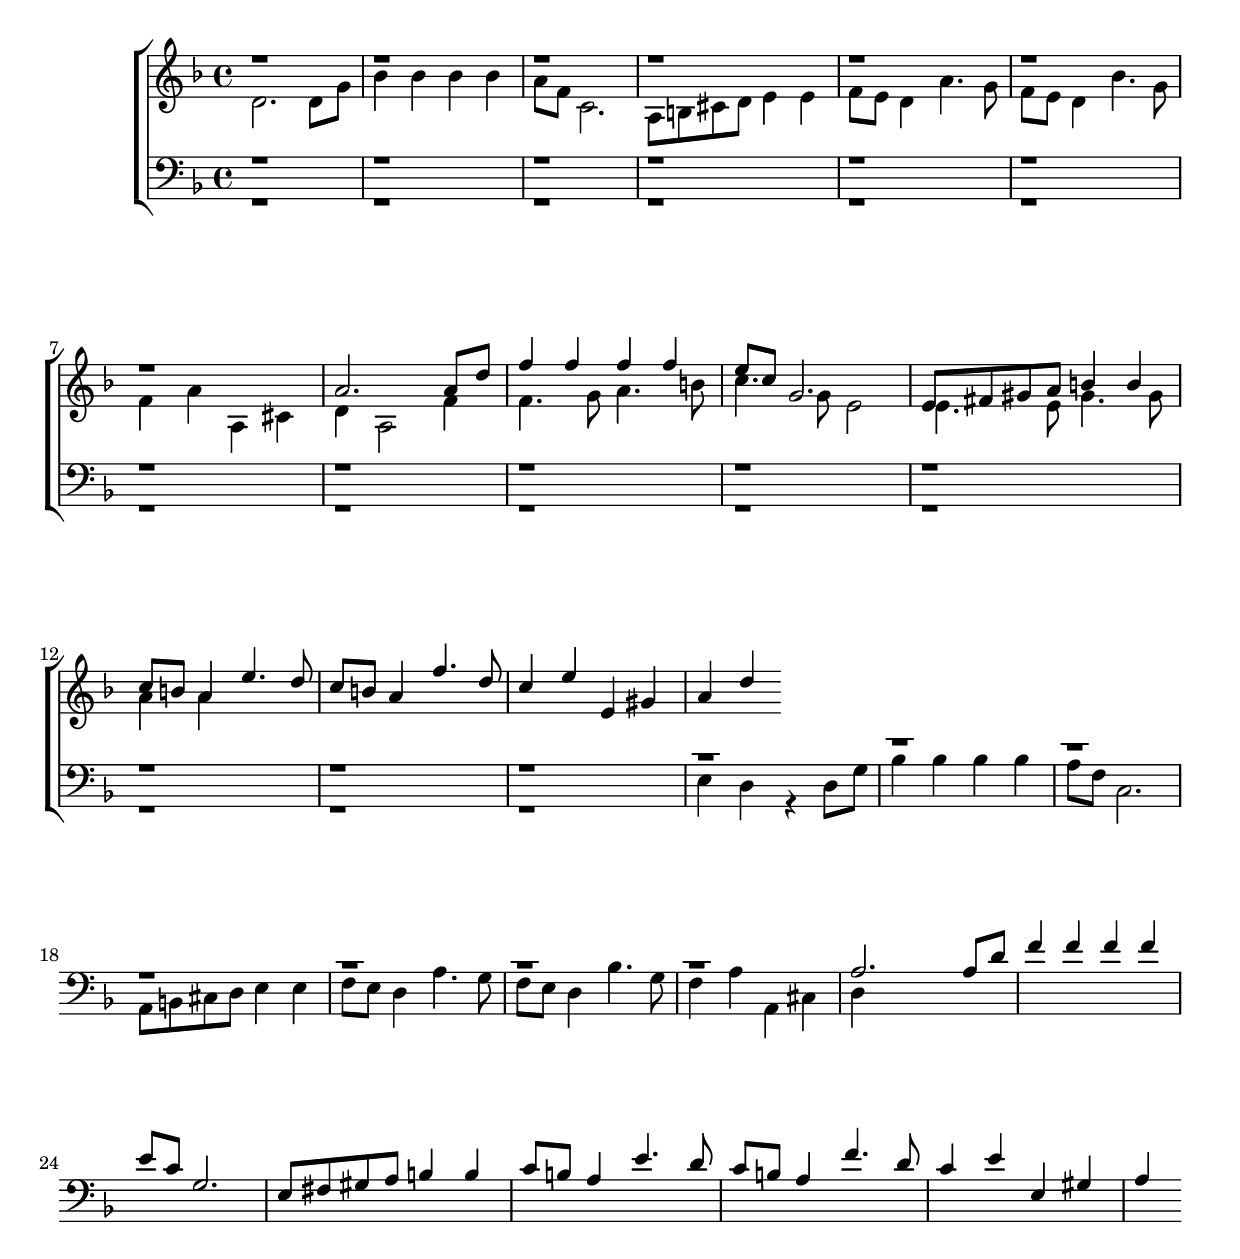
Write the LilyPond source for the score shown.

\paper {
  top-system-spacing #'basic-distance = #10
  score-system-spacing #'basic-distance = #20
  system-system-spacing #'basic-distance = #20
  last-bottom-spacing #'basic-distance = #10
}

global = {
  \key d \minor
  \time 4/4
}

sopMusic = 
\relative c' {
r1 r r r  r r r a'2. a8 d f4 f f f e8 c g2. e8 fis gis a b4 b c8 b a4 e'4. d8 c b a4 f'4. d8 c4 e e, gis a
d 
}

sopWords = \lyricmode {
}

altoMusic = \relative c' {
d2. d8 g bes4 bes bes bes a8 f c2. a8 b cis d e4 e f8 e d4 a'4. g8 f e d4 bes'4. g8 f4 a a, cis 
d4 a2 f'4 f4. g8 a4. b8 c4. g8 e2 e4. e8 gis4. gis8 a4 a
}
altoWords = \lyricmode {
}

tenorMusic = \relative c' {
r1 r r r r r r r r r r r r r r r r r r r r  a2. a8 d f4 f f f e8 c g2. e8 fis gis a b4 b c8 b a4 e'4. d8 c b a4 f'4. d8 c4 e e, gis a 

}
tenorWords = \lyricmode {
}

bassMusic = \relative c {
r1 r r r r r r r r r r r r r e4 d r4 d8 g bes4 bes bes bes a8 f c2. a8 b cis d e4 e f8 e d4 a'4. g8 f e d4 bes'4. g8 f4 a a, cis d 

}
bassWords = \lyricmode {
}

\score {
  \new ChoirStaff <<
    \new Lyrics = "sopranos" \with {
      % this is needed for lyrics above a staff
      \override VerticalAxisGroup.staff-affinity = #DOWN
    }
    \new Staff = "women" <<
      \new Voice = "sopranos" {
        \voiceOne
        << \global \sopMusic >>
      }
      \new Voice = "altos" {
        \voiceTwo
        << \global \altoMusic >>
      }
    >>
    \new Lyrics = "altos"
    \new Lyrics = "tenors" \with {
      % this is needed for lyrics above a staff
      \override VerticalAxisGroup.staff-affinity = #DOWN
    }
    \new Staff = "men" <<
      \clef bass
      \new Voice = "tenors" {
        \voiceOne
        << \global \tenorMusic >>
      }
      \new Voice = "basses" {
        \voiceTwo << \global \bassMusic >>
      }
    >>
    \new Lyrics = "basses"
    \context Lyrics = "sopranos" \lyricsto "sopranos" \sopWords
    \context Lyrics = "altos" \lyricsto "altos" \altoWords
    \context Lyrics = "tenors" \lyricsto "tenors" \tenorWords
    \context Lyrics = "basses" \lyricsto "basses" \bassWords
  >>
  \layout{}
  \midi{    \tempo 2 = 110
}
}